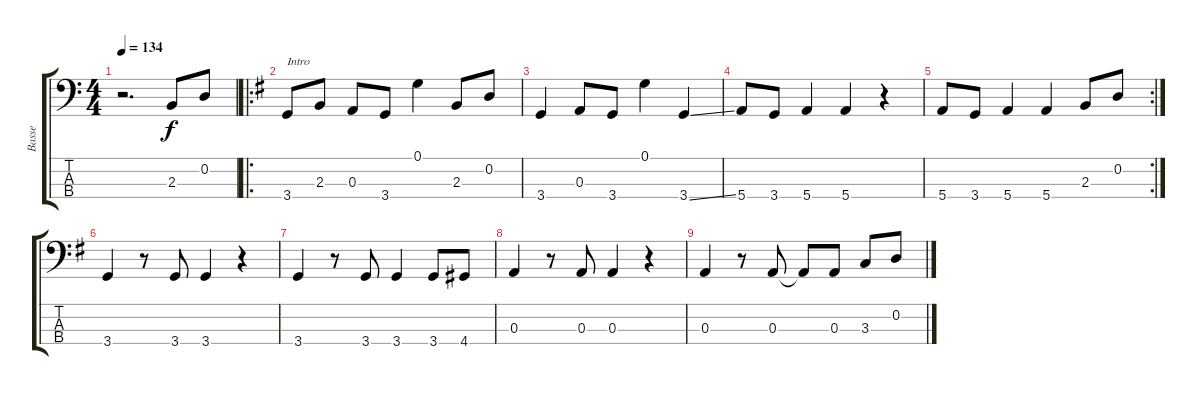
\track ("Basse" "Basse") {instrument electricbassfinger}
\staff {score tabs}
\tuning (G2 D2 A1 E1) {hide}
\ts (4 4)
\tempo 134
\clef f4
\ks c
r.2{d dy f instrument electricbassfinger} 2.3.8 0.2.8 |
\ro
\ks g
3.4.8{txt "Intro"} 2.3.8 0.3.8 3.4.8 0.1.4 2.3.8 0.2.8 |
3.4.4 0.3.8 3.4.8 0.1.4 3.4{ss}.4 |
5.4.8 3.4.8 5.4.4 5.4.4 r.4 |
\rc 2
5.4.8 3.4.8 5.4.4 5.4.4 2.3.8 0.2.8 |
3.4.4 r.8 3.4.8 3.4.4 r.4 |
3.4.4 r.8 3.4.8 3.4.4 3.4.8 4.4.8 |
0.3.4 r.8 0.3.8 0.3.4 r.4 |
0.3.4 r.8 0.3.8 0.3{t}.8 0.3.8 3.3.8 0.2.8
